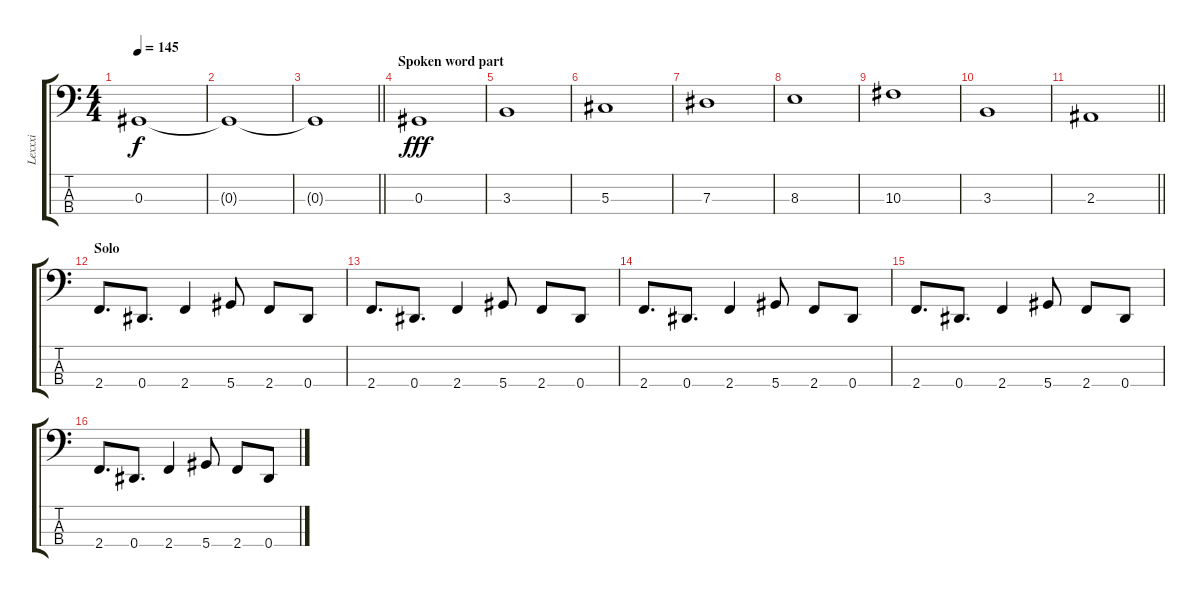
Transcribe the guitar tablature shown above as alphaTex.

\track ("Lexxxi" "Lexxxi") {instrument electricbassfinger}
\staff {score tabs}
\tuning (Gb2 Db2 Ab1 Eb1) {hide}
\ts (4 4)
\tempo 145
\clef f4
\ks c
0.3{t}.1{dy f} |
0.3{t}.1 |
\barLineRight lightlight
0.3{t}.1 |
\section ("" "Spoken word part")
0.3.1{dy fff} |
3.3.1 |
5.3.1 |
7.3.1 |
8.3.1 |
10.3.1 |
3.3.1 |
\barLineRight lightlight
2.3.1 |
\section ("" "Solo")
2.4.8{d} 0.4.8{d} 2.4.4 5.4.8 2.4.8 0.4.8 |
2.4.8{d} 0.4.8{d} 2.4.4 5.4.8 2.4.8 0.4.8 |
2.4.8{d} 0.4.8{d} 2.4.4 5.4.8 2.4.8 0.4.8 |
2.4.8{d} 0.4.8{d} 2.4.4 5.4.8 2.4.8 0.4.8 |
2.4.8{d} 0.4.8{d} 2.4.4 5.4.8 2.4.8 0.4.8
